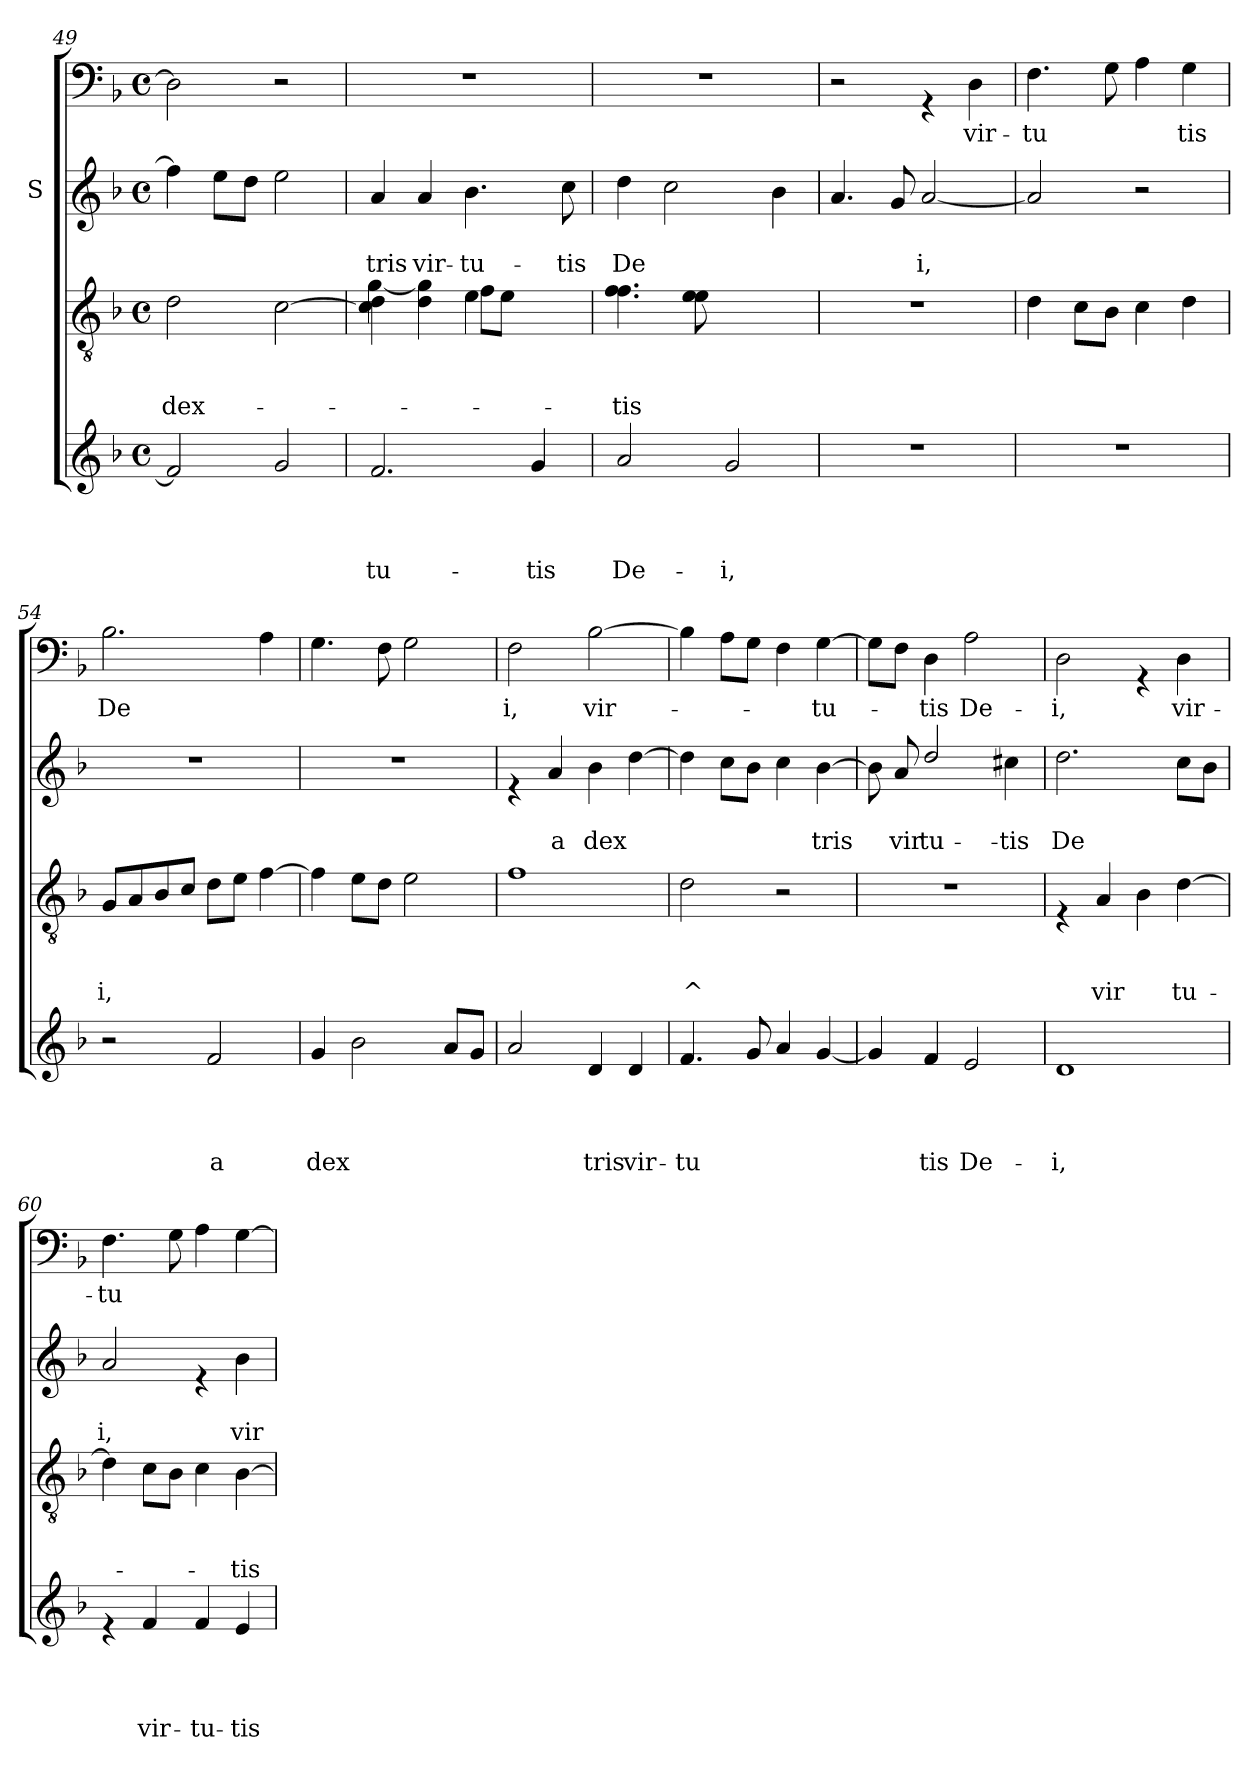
**kern	**text	**text	**text	**text	**kern	**text	**text	**text	**kern	**text	**text	**kern	**text
*part4	*part4	*part4	*part4	*part4	*part3	*part3	*part3	*part3	*part2	*part2	*part2	*part1	*part1
*staff4	*staff4	*staff4	*staff4	*staff4	*staff3	*staff3	*staff3	*staff3	*staff2	*staff2	*staff2	*staff1	*staff1
*	*	*	*	*	*	*	*	*	*I"S	*	*	*	*
*clefG2	*	*	*	*	*clefGv2	*	*	*	*clefG2	*	*	*clefF4	*
*k[b-]	*	*	*	*	*k[b-]	*	*	*	*k[b-]	*	*	*k[b-]	*
*F:	*	*	*	*	*F:	*	*	*	*F:	*	*	*F:	*
*M4/4	*	*	*	*	*M4/4	*	*	*	*M4/4	*	*	*M4/4	*
*met(c)	*	*	*	*	*met(c)	*	*	*	*met(c)	*	*	*met(c)	*
=49	=49	=49	=49	=49	=49	=49	=49	=49	=49	=49	=49	=49	=49
!	!	!	!	!	!	!	!	!LO:LY:b	!	!	!	!	!
2f/]	.	.	.	.	2d\	.	.	dex-	4ff\]	.	.	2D\]	.
.	.	.	.	.	.	.	.	.	8ee\L	.	.	.	.
.	.	.	.	.	.	.	.	.	8dd\J	.	.	.	.
2g/	.	.	.	.	[>2c\	.	.	.	2ee\	.	.	2r	.
!!LO:LB:g=z
=50	=50	=50	=50	=50	=50	=50	=50	=50	=50	=50	=50	=50	=50
!	!	!	!	!LO:LY:b	!	!	!	!	!	!	!LO:LY:b	!	!
*	*	*	*	*	*^	*	*	*	*	*	*	*	*
*	*	*	*	*	*	*^	*	*	*	*	*	*	*	*
2.f/	.	.	.	-tu-	4c\] 4d\	[>4g\	2ryy	.	.	.	4a/	.	tris	1r	.
!	!	!	!	!	!	!	!	!	!	!	!	!	!LO:LY:b	!	!
.	.	.	.	.	4ryy	4d\ 4g\]	.	.	.	.	4a/	.	vir-	.	.
!	!	!	!	!	!	!	!	!	!	!	!	!	!LO:LY:b	!	!
.	.	.	.	.	2ryy	4e\	8f\L	.	.	.	4.b-\	.	-tu-	.	.
.	.	.	.	.	.	.	8e\J	.	.	.	.	.	.	.	.
!	!	!	!	!LO:LY:b	!	!	!	!	!	!	!	!	!	!	!
4g/	.	.	.	-tis	.	4ryy	4ryy	.	.	.	.	.	.	.	.
!	!	!	!	!	!	!	!	!	!	!	!	!	!LO:LY:b	!	!
.	.	.	.	.	.	.	.	.	.	.	8cc\	.	-tis	.	.
*	*	*	*	*	*v	*v	*v	*	*	*	*	*	*	*	*
=51	=51	=51	=51	=51	=51	=51	=51	=51	=51	=51	=51	=51	=51
!	!	!	!	!LO:LY:b	!	!	!	!LO:LY:b	!	!	!LO:LY:b	!	!
2a/	.	.	.	De-	4.f\ 4.f\	.	.	-tis	4dd\	.	De	1r	.
.	.	.	.	.	.	.	.	.	2cc\	.	.	.	.
.	.	.	.	.	8e\ 8e\	.	.	.	.	.	.	.	.
!	!	!	!	!LO:LY:b	!	!	!	!	!	!	!	!	!
2g/	.	.	.	-i,	2ryy	.	.	.	.	.	.	.	.
.	.	.	.	.	.	.	.	.	4b-\	.	.	.	.
=52	=52	=52	=52	=52	=52	=52	=52	=52	=52	=52	=52	=52	=52
1r	.	.	.	.	1r	.	.	.	4.a/	.	.	2r	.
.	.	.	.	.	.	.	.	.	8g/	.	.	.	.
!	!	!	!	!	!	!	!	!	!	!	!LO:LY:b	!	!
.	.	.	.	.	.	.	.	.	[<2a/	.	i,	4rGG	.
!	!	!	!	!	!	!	!	!	!	!	!	!	!LO:LY:b
.	.	.	.	.	.	.	.	.	.	.	.	4D\	vir-
=53	=53	=53	=53	=53	=53	=53	=53	=53	=53	=53	=53	=53	=53
!	!	!	!	!	!	!	!	!	!	!	!	!	!LO:LY:b
1r	.	.	.	.	4d\	.	.	.	2a/]	.	.	4.F\	-tu
.	.	.	.	.	8c\L	.	.	.	.	.	.	.	.
.	.	.	.	.	8B-\J	.	.	.	.	.	.	8G\	.
.	.	.	.	.	4c\	.	.	.	2r	.	.	4A\	.
!	!	!	!	!	!	!	!	!	!	!	!	!	!LO:LY:b
.	.	.	.	.	4d\	.	.	.	.	.	.	4G\	tis
=54	=54	=54	=54	=54	=54	=54	=54	=54	=54	=54	=54	=54	=54
!	!	!	!	!	!	!	!	!LO:LY:b	!	!	!	!	!LO:LY:b
2r	.	.	.	.	8G/L	.	.	i,	1r	.	.	2.B-\	De
.	.	.	.	.	8A/	.	.	.	.	.	.	.	.
.	.	.	.	.	8B-/	.	.	.	.	.	.	.	.
.	.	.	.	.	8c/J	.	.	.	.	.	.	.	.
!	!	!	!	!LO:LY:b	!	!	!	!	!	!	!	!	!
2f/	.	.	.	a	8d\L	.	.	.	.	.	.	.	.
.	.	.	.	.	8e\J	.	.	.	.	.	.	.	.
.	.	.	.	.	[>4f\	.	.	.	.	.	.	4A\	.
!!LO:LB:g=z
=55	=55	=55	=55	=55	=55	=55	=55	=55	=55	=55	=55	=55	=55
!	!	!	!	!LO:LY:b	!	!	!	!	!	!	!	!	!
4g/	.	.	.	dex	4f\]	.	.	.	1r	.	.	4.G\	.
2b-\	.	.	.	.	8e\L	.	.	.	.	.	.	.	.
.	.	.	.	.	8d\J	.	.	.	.	.	.	8F\	.
.	.	.	.	.	2e\	.	.	.	.	.	.	2G\	.
8a/L	.	.	.	.	.	.	.	.	.	.	.	.	.
8g/J	.	.	.	.	.	.	.	.	.	.	.	.	.
=56	=56	=56	=56	=56	=56	=56	=56	=56	=56	=56	=56	=56	=56
!	!	!	!	!	!	!	!	!	!	!	!	!	!LO:LY:b
2a/	.	.	.	.	1f	.	.	.	4re	.	.	2F\	i,
!	!	!	!	!	!	!	!	!	!	!	!LO:LY:b	!	!
.	.	.	.	.	.	.	.	.	4a/	.	a	.	.
!	!	!	!	!LO:LY:b	!	!	!	!	!	!	!LO:LY:b	!	!LO:LY:b
4d/	.	.	.	tris	.	.	.	.	4b-\	.	dex	[>2B-\	vir-
!	!	!	!	!LO:LY:b	!	!	!	!	!	!	!	!	!
4d/	.	.	.	vir-	.	.	.	.	[>4dd\	.	.	.	.
=57	=57	=57	=57	=57	=57	=57	=57	=57	=57	=57	=57	=57	=57
!	!	!	!	!LO:LY:b	!	!	!	!LO:LY:b	!	!	!	!	!
4.f/	.	.	.	-tu	2d\	.	.	^	4dd\]	.	.	4B-\]	.
.	.	.	.	.	.	.	.	.	8cc\L	.	.	8A\L	.
8g/	.	.	.	.	.	.	.	.	8b-\J	.	.	8G\J	.
4a/	.	.	.	.	2r	.	.	.	4cc\	.	.	4F\	.
!	!	!	!	!	!	!	!	!	!	!	!LO:LY:b	!	!LO:LY:b
[<4g/	.	.	.	.	.	.	.	.	[>4b-\	.	tris	[>4G\	-tu-
=58	=58	=58	=58	=58	=58	=58	=58	=58	=58	=58	=58	=58	=58
*	*	*	*	*	*	*	*	*	*^	*	*	*	*
4g/]	.	.	.	.	1r	.	.	.	8b-\]	8ryy	.	.	8G\L]	.
!	!	!	!	!	!	!	!	!	!	!	!	!LO:LY:b	!	!
.	.	.	.	.	.	.	.	.	8ryy	8a/	.	-vir-	8F\J	.
!	!	!	!	!LO:LY:b	!	!	!	!	!	!	!	!LO:LY:b	!	!LO:LY:b
4f/	.	.	.	tis	.	.	.	.	2dd/	2ryy	.	tu-	4D\	-tis
!	!	!	!	!LO:LY:b	!	!	!	!	!	!	!	!	!	!LO:LY:b
2e/	.	.	.	De-	.	.	.	.	.	.	.	.	2A\	De-
!	!	!	!	!	!	!	!	!	!	!	!	!LO:LY:b	!	!
.	.	.	.	.	.	.	.	.	4ryy	4cc#X\	.	-tis	.	.
=59	=59	=59	=59	=59	=59	=59	=59	=59	=59	=59	=59	=59	=59	=59
!	!	!	!	!LO:LY:b	!	!	!	!	!	!	!	!LO:LY:b	!	!LO:LY:b
*	*	*	*	*	*	*	*	*	*v	*v	*	*	*	*
1d	.	.	.	-i,	4rE	.	.	.	2.dd\	.	De	2D\	-i,
!	!	!	!	!	!	!	!	!LO:LY:b	!	!	!	!	!
.	.	.	.	.	4A/	.	.	vir	.	.	.	.	.
.	.	.	.	.	4B-\	.	.	.	.	.	.	4rGG	.
!	!	!	!	!	!	!	!	!LO:LY:b	!	!	!	!	!LO:LY:b
.	.	.	.	.	[>4d\	.	.	tu-	8cc\L	.	.	4D\	vir-
.	.	.	.	.	.	.	.	.	8b-\J	.	.	.	.
!!LO:LB:g=z
=60	=60	=60	=60	=60	=60	=60	=60	=60	=60	=60	=60	=60	=60
!	!	!	!	!	!	!	!	!	!	!	!LO:LY:b	!	!LO:LY:b
4re	.	.	.	.	4d\]	.	.	.	2a/	.	i,	4.F\	-tu
!	!	!	!	!LO:LY:b	!	!	!	!	!	!	!	!	!
4f/	.	.	.	vir-	8c\L	.	.	.	.	.	.	.	.
.	.	.	.	.	8B-\J	.	.	.	.	.	.	8G\	.
!	!	!	!	!LO:LY:b	!	!	!	!	!	!	!	!	!
4f/	.	.	.	-tu-	4c\	.	.	.	4re	.	.	4A\	.
!	!	!	!	!LO:LY:b	!	!	!	!LO:LY:b	!	!	!LO:LY:b	!	!
4e/	.	.	.	-tis	[>4B-\	.	.	-tis	4b-\	.	vir-	[>4G\	.
=	=	=	=	=	=	=	=	=	=	=	=	=	=
*-	*-	*-	*-	*-	*-	*-	*-	*-	*-	*-	*-	*-	*-
